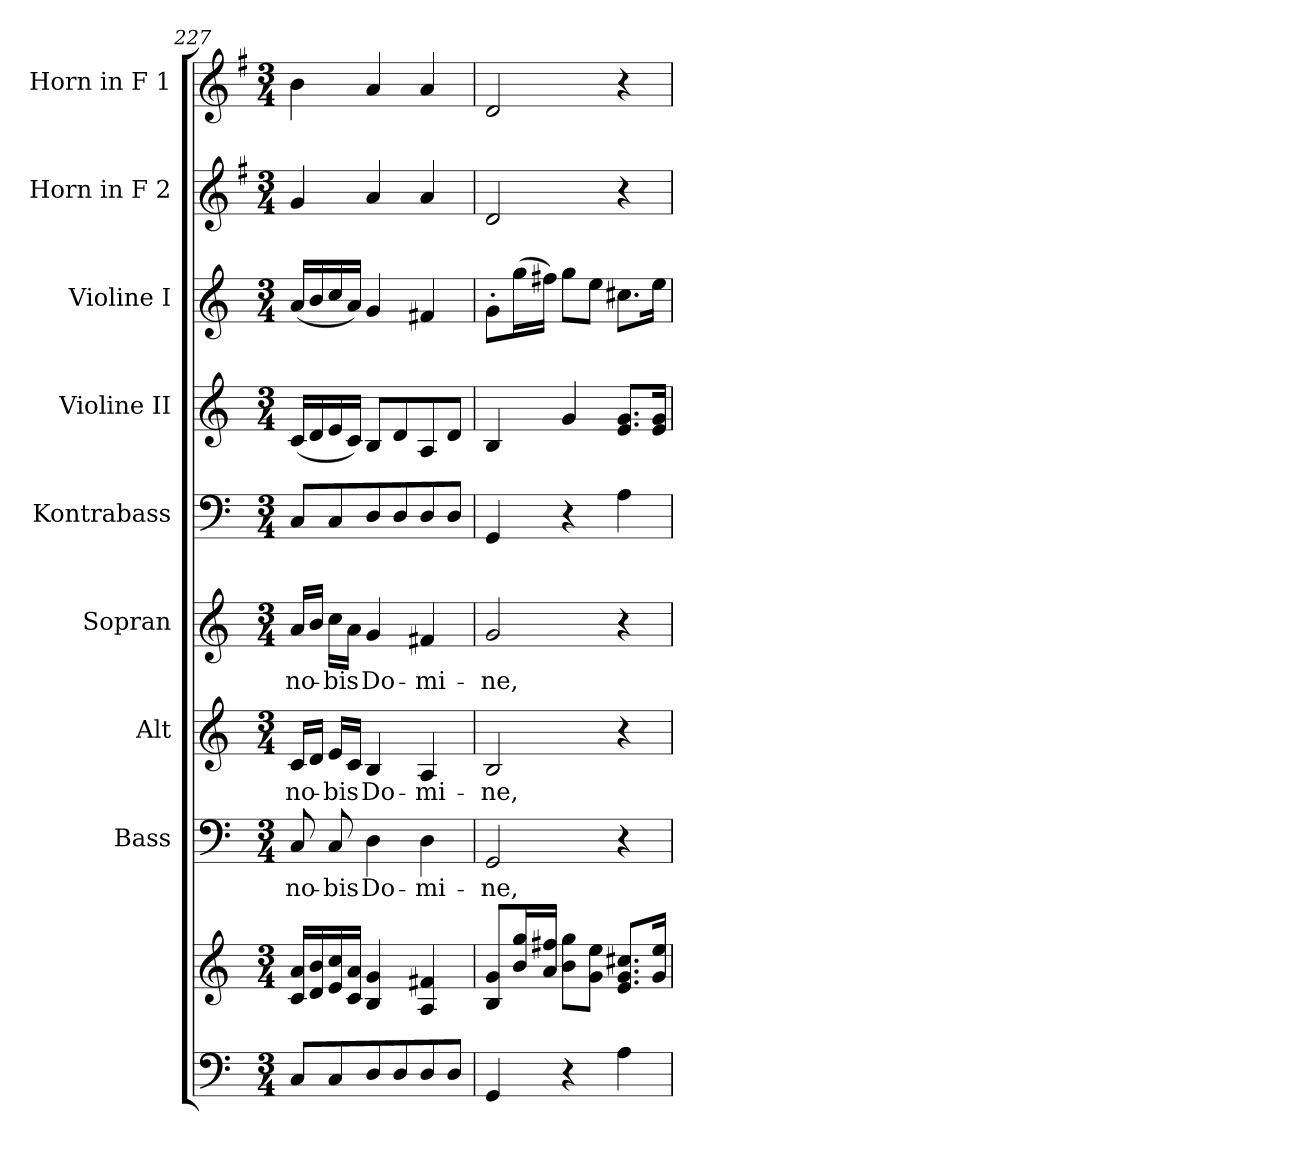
**kern	**kern	**kern	**text	**kern	**text	**kern	**text	**kern	**kern	**kern	**kern	**kern
*part9	*part9	*part8	*part8	*part7	*part7	*part6	*part6	*part5	*part4	*part3	*part2	*part1
*staff10	*staff9	*staff8	*staff8	*staff7	*staff7	*staff6	*staff6	*staff5	*staff4	*staff3	*staff2	*staff1
*	*	*I"Bass	*	*I"Alt	*	*I"Sopran	*	*I"Kontrabass	*I"Violine II	*I"Violine I	*I"Horn in F 2	*I"Horn in F 1
*	*	*I'B.	*	*I'A.	*	*I'S.	*	*I'Kb.	*I'Vl. II	*I'Vl. I	*I'Hrn. 2	*I'Hrn. 1
*clefF4	*clefG2	*clefF4	*	*clefG2	*	*clefG2	*	*clefF4	*clefG2	*clefG2	*clefG2	*clefG2
*	*	*	*	*	*	*	*	*ITrd7c12	*	*	*ITrd4c7	*ITrd4c7
*k[]	*k[]	*k[]	*	*k[]	*	*k[]	*	*k[]	*k[]	*k[]	*k[]	*k[]
*C:	*C:	*C:	*	*C:	*	*C:	*	*C:	*C:	*C:	*C:	*C:
*M3/4	*M3/4	*M3/4	*	*M3/4	*	*M3/4	*	*M3/4	*M3/4	*M3/4	*M3/4	*M3/4
=227	=227	=227	=227	=227	=227	=227	=227	=227	=227	=227	=227	=227
!	!	!	!LO:LY:b	!	!LO:LY:b	!	!LO:LY:b	!	!	!	!	!
8C/L	16c/ 16a/LL	8C/	no-	16c/LL	no-	16a/LL	no-	8CC/L	(<16c/LL	(<16a/LL	4c/	4e\
.	16d/ 16b/	.	.	16d/JJ	.	16b/JJ	.	.	16d/	16b/	.	.
!	!	!	!LO:LY:b	!	!LO:LY:b	!	!LO:LY:b	!	!	!	!	!
8C/	16e/ 16cc/	8C/	-bis	16e/LL	-bis	16cc\LL	-bis	8CC/	16e/	16cc/	.	.
.	16c/ 16a/JJ	.	.	16c/JJ	.	16a\JJ	.	.	16c/JJ)	16a/JJ)	.	.
!	!	!	!LO:LY:b	!	!LO:LY:b	!	!LO:LY:b	!	!	!	!	!
8D/	4B/ 4g/	4D\	Do-	4B/	Do-	4g/	Do-	8DD/	8B/L	4g/	4d/	4d/
8D/	.	.	.	.	.	.	.	8DD/	8d/	.	.	.
!	!	!	!LO:LY:b	!	!LO:LY:b	!	!LO:LY:b	!	!	!	!	!
8D/	4A/ 4f#X/	4D\	-mi-	4A/	-mi-	4f#X/	-mi-	8DD/	8A/	4f#X/	4d/	4d/
8D/J	.	.	.	.	.	.	.	8DD/J	8d/J	.	.	.
=228	=228	=228	=228	=228	=228	=228	=228	=228	=228	=228	=228	=228
!	!	!	!LO:LY:b	!	!LO:LY:b	!	!LO:LY:b	!	!	!	!	!
4GG/	8B/ 8g/L	2GG/	-ne,	2B/	-ne,	2g/	-ne,	4GGG/	4B/	8g'>\L	2G/	2G/
.	16b/ 16gg/L	.	.	.	.	.	.	.	.	(>16gg\L	.	.
.	16a/ 16ff#X/JJ	.	.	.	.	.	.	.	.	16ff#X\JJ)	.	.
4r	8b\ 8gg\L	.	.	.	.	.	.	4r	4g/	8gg\L	.	.
.	8g\ 8ee\J	.	.	.	.	.	.	.	.	8ee\J	.	.
4A\	8.e/ 8.g/ 8.cc#X/L	4r	.	4r	.	4r	.	4AA\	8.e/ 8.g/L	8.cc#X\L	4r	4r
.	16g/ 16ee/Jk	.	.	.	.	.	.	.	16e/ 16g/Jk	16ee\Jk	.	.
=	=	=	=	=	=	=	=	=	=	=	=	=
*-	*-	*-	*-	*-	*-	*-	*-	*-	*-	*-	*-	*-
